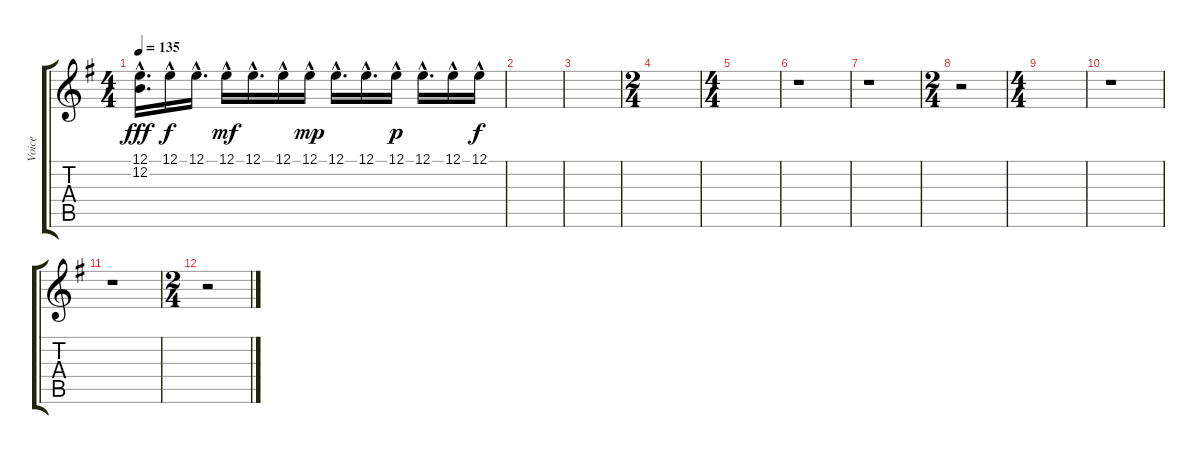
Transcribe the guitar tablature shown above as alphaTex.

\track ("Voice" "Voice") {instrument flute}
\staff {score tabs}
\tuning (E4 B3 G3 D3 A2 E2) {hide}
\ts (4 4)
\tempo 135
\clef g2
\ks g
(12.1{hac} 12.2{hac}).16{d dy fff} 12.1{hac}.16{dy f} 12.1{hac}.16{d} 12.1{hac}.16{dy mf} 12.1{hac}.16{d} 12.1{hac}.16 12.1{hac}.16{dy mp} 12.1{hac}.16{d} 12.1{hac}.16{d} 12.1{hac}.16{dy p} 12.1{hac}.16{d} 12.1{hac}.16 12.1{hac}.16{dy f} |
|
|
\ts (2 4)
|
\ts (4 4)
|
r.1 |
r.1 |
\ts (2 4)
r.2 |
\ts (4 4)
|
r.1 |
r.1 |
\ts (2 4)
r.2
